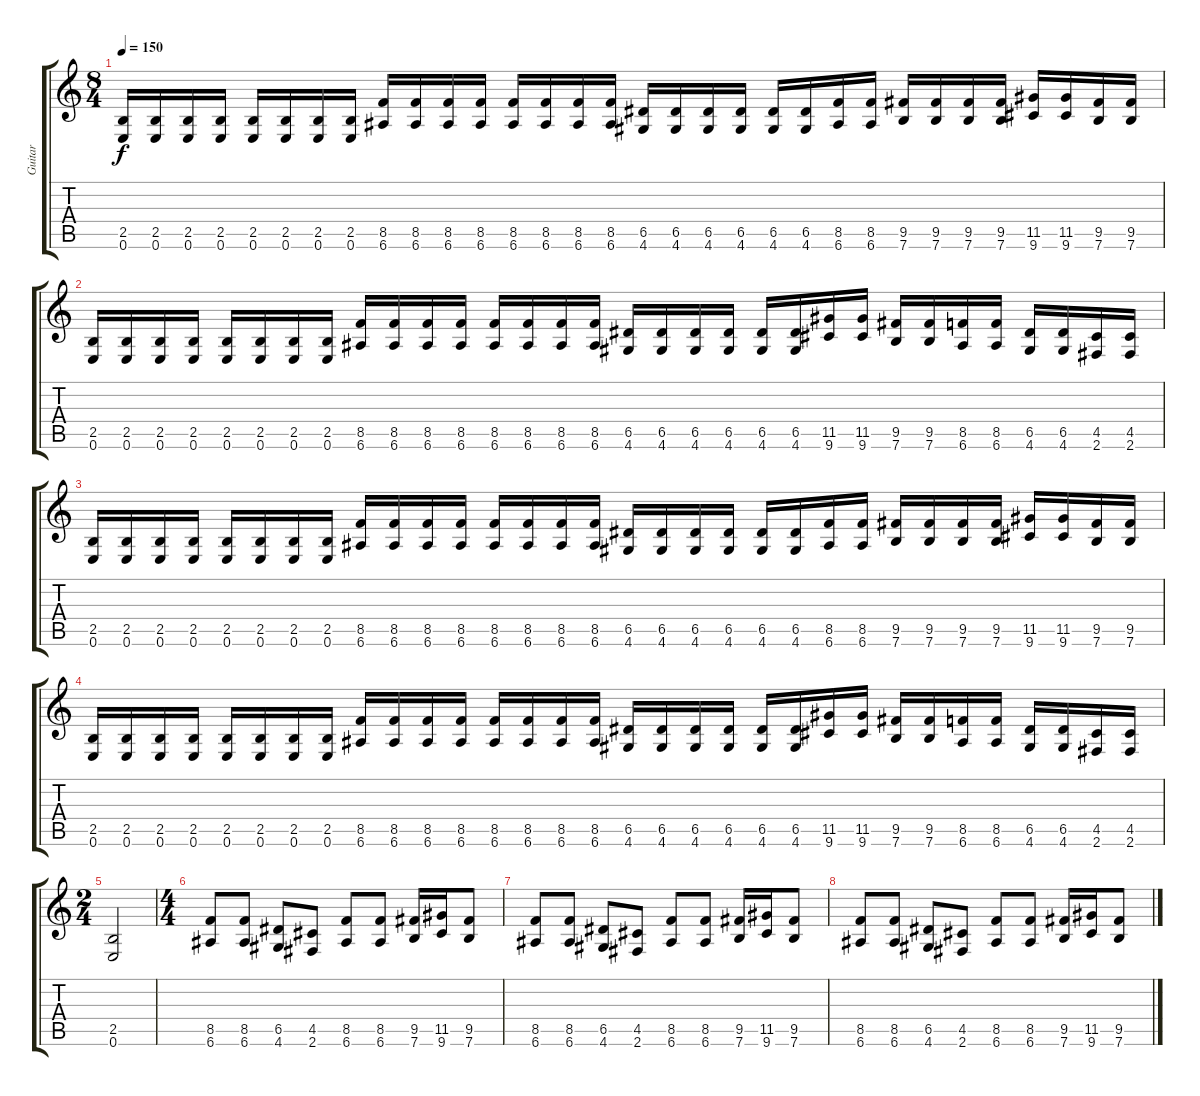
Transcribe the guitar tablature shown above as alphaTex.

\track ("Guitar" "Guitar") {instrument distortionguitar}
\staff {score tabs}
\tuning (E4 B3 G3 D3 A2 E2) {hide}
\ts (8 4)
\tempo 150
\clef g2
\ks c
(2.5 0.6).16{dy f} (2.5 0.6).16 (2.5 0.6).16 (2.5 0.6).16 (2.5 0.6).16 (2.5 0.6).16 (2.5 0.6).16 (2.5 0.6).16 (8.5 6.6).16 (8.5 6.6).16 (8.5 6.6).16 (8.5 6.6).16 (8.5 6.6).16 (8.5 6.6).16 (8.5 6.6).16 (8.5 6.6).16 (6.5 4.6).16 (6.5 4.6).16 (6.5 4.6).16 (6.5 4.6).16 (6.5 4.6).16 (6.5 4.6).16 (8.5 6.6).16 (8.5 6.6).16 (9.5 7.6).16 (9.5 7.6).16 (9.5 7.6).16 (9.5 7.6).16 (11.5 9.6).16 (11.5 9.6).16 (9.5 7.6).16 (9.5 7.6).16 |
(2.5 0.6).16 (2.5 0.6).16 (2.5 0.6).16 (2.5 0.6).16 (2.5 0.6).16 (2.5 0.6).16 (2.5 0.6).16 (2.5 0.6).16 (8.5 6.6).16 (8.5 6.6).16 (8.5 6.6).16 (8.5 6.6).16 (8.5 6.6).16 (8.5 6.6).16 (8.5 6.6).16 (8.5 6.6).16 (6.5 4.6).16 (6.5 4.6).16 (6.5 4.6).16 (6.5 4.6).16 (6.5 4.6).16 (6.5 4.6).16 (11.5 9.6).16 (11.5 9.6).16 (9.5 7.6).16 (9.5 7.6).16 (8.5 6.6).16 (8.5 6.6).16 (6.5 4.6).16 (6.5 4.6).16 (4.5 2.6).16 (4.5 2.6).16 |
(2.5 0.6).16 (2.5 0.6).16 (2.5 0.6).16 (2.5 0.6).16 (2.5 0.6).16 (2.5 0.6).16 (2.5 0.6).16 (2.5 0.6).16 (8.5 6.6).16 (8.5 6.6).16 (8.5 6.6).16 (8.5 6.6).16 (8.5 6.6).16 (8.5 6.6).16 (8.5 6.6).16 (8.5 6.6).16 (6.5 4.6).16 (6.5 4.6).16 (6.5 4.6).16 (6.5 4.6).16 (6.5 4.6).16 (6.5 4.6).16 (8.5 6.6).16 (8.5 6.6).16 (9.5 7.6).16 (9.5 7.6).16 (9.5 7.6).16 (9.5 7.6).16 (11.5 9.6).16 (11.5 9.6).16 (9.5 7.6).16 (9.5 7.6).16 |
(2.5 0.6).16 (2.5 0.6).16 (2.5 0.6).16 (2.5 0.6).16 (2.5 0.6).16 (2.5 0.6).16 (2.5 0.6).16 (2.5 0.6).16 (8.5 6.6).16 (8.5 6.6).16 (8.5 6.6).16 (8.5 6.6).16 (8.5 6.6).16 (8.5 6.6).16 (8.5 6.6).16 (8.5 6.6).16 (6.5 4.6).16 (6.5 4.6).16 (6.5 4.6).16 (6.5 4.6).16 (6.5 4.6).16 (6.5 4.6).16 (11.5 9.6).16 (11.5 9.6).16 (9.5 7.6).16 (9.5 7.6).16 (8.5 6.6).16 (8.5 6.6).16 (6.5 4.6).16 (6.5 4.6).16 (4.5 2.6).16 (4.5 2.6).16 |
\ts (2 4)
(2.5 0.6).2 |
\ts (4 4)
(8.5 6.6).8 (8.5 6.6).8 (6.5 4.6).8 (4.5 2.6).8 (8.5 6.6).8 (8.5 6.6).8 (9.5 7.6).16 (11.5 9.6).16 (9.5 7.6).8 |
(8.5 6.6).8 (8.5 6.6).8 (6.5 4.6).8 (4.5 2.6).8 (8.5 6.6).8 (8.5 6.6).8 (9.5 7.6).16 (11.5 9.6).16 (9.5 7.6).8 |
(8.5 6.6).8 (8.5 6.6).8 (6.5 4.6).8 (4.5 2.6).8 (8.5 6.6).8 (8.5 6.6).8 (9.5 7.6).16 (11.5 9.6).16 (9.5 7.6).8
